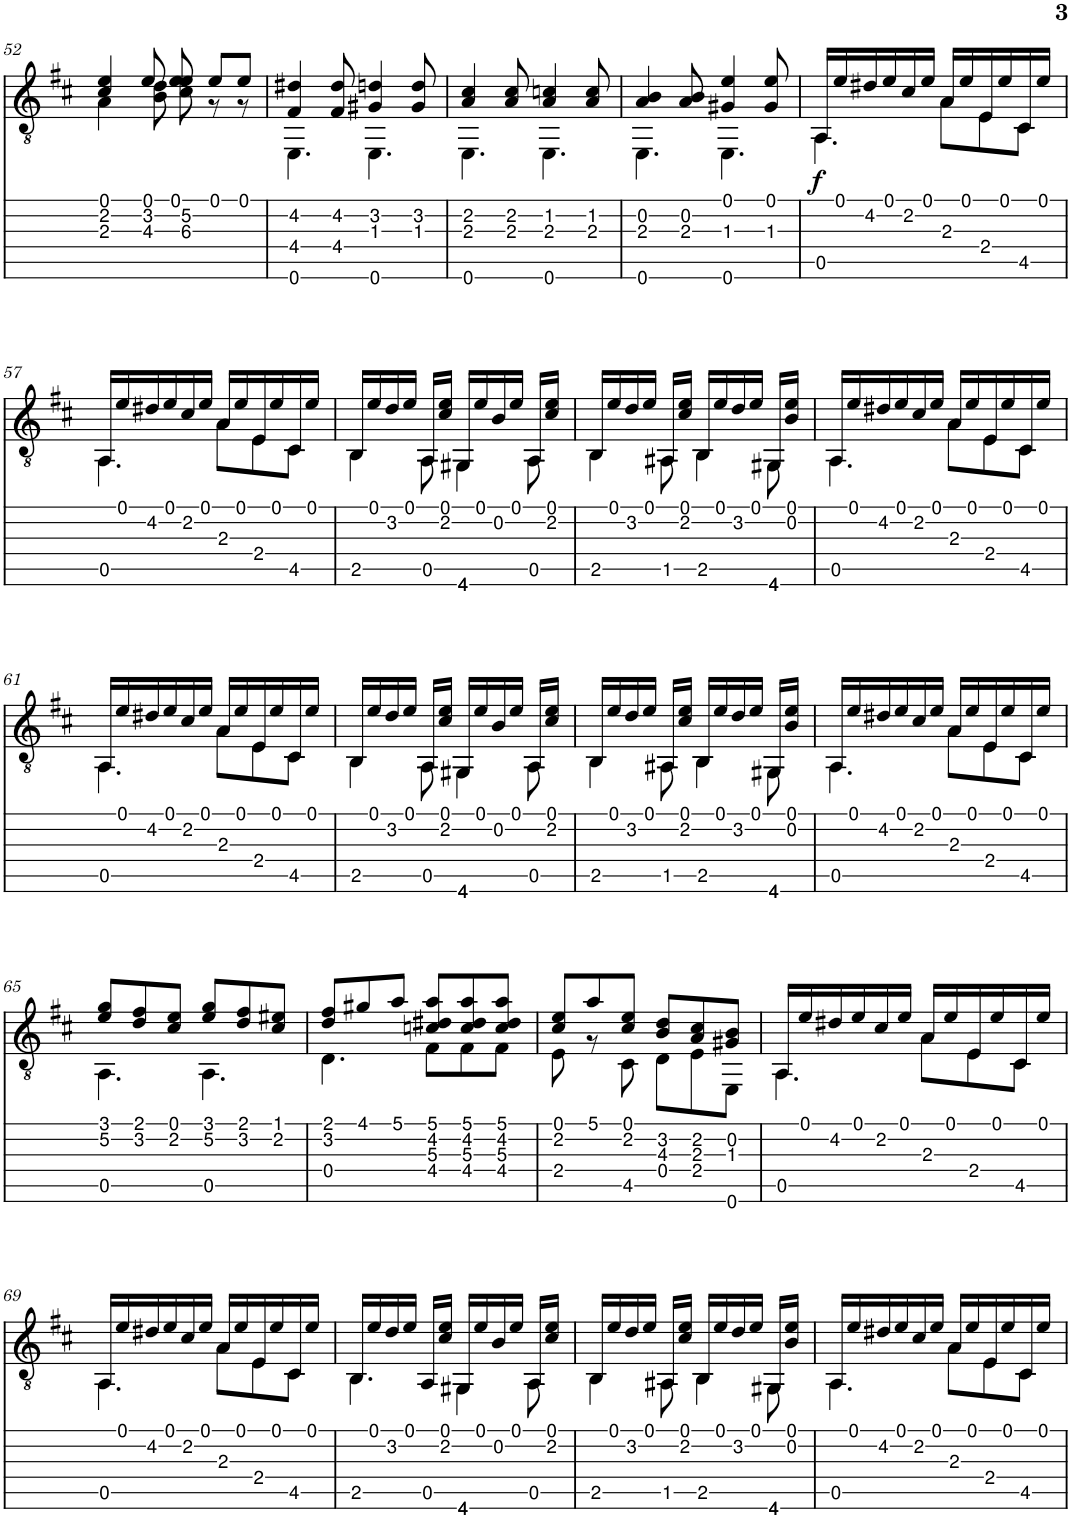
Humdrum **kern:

**kern	**kern	**dynam
*part1	*part1	*part1
*staff2	*staff1	*staff1/2
*I"Classical Guitar	*	*
!!LO:PB:g=z
*	*clefGv2	*
*k[f#c#]	*k[f#c#]	*
*D:	*D:	*
*M6/8	*M6/8	*
=52	=52	=52
*^	*^	*
4c# 4e	4A	4c#/ 4e/	4A\	.
8e	8B 8d	8e/	8B\ 8d\	.
8eL	8c# 8e	8e/	8c#\ 8e\	.
8e	8r	8e/L	8r	.
8eJ	8r	8e/J	8r	.
=53	=53	=53	=53	=53
4F# 4d#X	4.EE	4F#/ 4d#X/	4.EE\	.
8F# 8d#	.	8F#/ 8d#/	.	.
4G#X 4dn	4.EE	4G#X/ 4dn/	4.EE\	.
8G# 8d	.	8G#/ 8d/	.	.
=54	=54	=54	=54	=54
4A 4c#	4.EE	4A/ 4c#/	4.EE\	.
8A 8c#	.	8A/ 8c#/	.	.
4A 4cn	4.EE	4A/ 4cn/	4.EE\	.
8A 8c	.	8A/ 8c/	.	.
=55	=55	=55	=55	=55
4A 4B	4.EE	4A/ 4B/	4.EE\	.
8A 8B	.	8A/ 8B/	.	.
4G#X 4e	4.EE	4G#X/ 4e/	4.EE\	.
8G# 8e	.	8G#/ 8e/	.	.
=56	=56	=56	=56	=56
!	!	!	!	!LO:DY:b
16AALL	4.AA	16AA/LL	4.AA\	f
16e	.	16e/	.	.
16d#X	.	16d#X/	.	.
16e	.	16e/	.	.
16c#	.	16c#/	.	.
16eJJ	.	16e/JJ	.	.
16ALL	8AL	16A/LL	8A\L	.
16e	.	16e/	.	.
16E	8E	16E/	8E\	.
16e	.	16e/	.	.
16C#	8C#J	16C#/	8C#\J	.
16eJJ	.	16e/JJ	.	.
!!LO:LB:g=z	!!
=57	=57	=57	=57	=57
16AALL	4.AA	16AA/LL	4.AA\	.
16e	.	16e/	.	.
16d#X	.	16d#X/	.	.
16e	.	16e/	.	.
16c#	.	16c#/	.	.
16eJJ	.	16e/JJ	.	.
16ALL	8AL	16A/LL	8A\L	.
16e	.	16e/	.	.
16E	8E	16E/	8E\	.
16e	.	16e/	.	.
16C#	8C#J	16C#/	8C#\J	.
16eJJ	.	16e/JJ	.	.
=58	=58	=58	=58	=58
16BBLL	4BB	16BB/LL	4BB\	.
16e	.	16e/	.	.
16d	.	16d/	.	.
16e	.	16e/JJ	.	.
16AA	8AA	16AA/LL	8AA\	.
16c#\ 16e\JJ	.	16c#/ 16e/JJ	.	.
16GG#XLL	4GG#	16GG#X/LL	4GG#\	.
16e	.	16e/	.	.
16B	.	16B/	.	.
16e	.	16e/JJ	.	.
16AA	8AA	16AA/LL	8AA\	.
16c#\ 16e\JJ	.	16c#/ 16e/JJ	.	.
=59	=59	=59	=59	=59
16BBLL	4BB	16BB/LL	4BB\	.
16e	.	16e/	.	.
16d	.	16d/	.	.
16e	.	16e/JJ	.	.
16AA#X	8AA#	16AA#X/LL	8AA#\	.
16c#\ 16e\JJ	.	16c#/ 16e/JJ	.	.
16BBLL	4BB	16BB/LL	4BB\	.
16e	.	16e/	.	.
16d	.	16d/	.	.
16e	.	16e/JJ	.	.
16GG#X	8GG#	16GG#X/LL	8GG#\	.
16B\ 16e\JJ	.	16B/ 16e/JJ	.	.
=60	=60	=60	=60	=60
16AALL	4.AA	16AA/LL	4.AA\	.
16e	.	16e/	.	.
16d#X	.	16d#X/	.	.
16e	.	16e/	.	.
16c#	.	16c#/	.	.
16eJJ	.	16e/JJ	.	.
16ALL	8AL	16A/LL	8A\L	.
16e	.	16e/	.	.
16E	8E	16E/	8E\	.
16e	.	16e/	.	.
16C#	8C#J	16C#/	8C#\J	.
16eJJ	.	16e/JJ	.	.
!!LO:LB:g=z	!!
=61	=61	=61	=61	=61
16AALL	4.AA	16AA/LL	4.AA\	.
16e	.	16e/	.	.
16d#X	.	16d#X/	.	.
16e	.	16e/	.	.
16c#	.	16c#/	.	.
16eJJ	.	16e/JJ	.	.
16ALL	8AL	16A/LL	8A\L	.
16e	.	16e/	.	.
16E	8E	16E/	8E\	.
16e	.	16e/	.	.
16C#	8C#J	16C#/	8C#\J	.
16eJJ	.	16e/JJ	.	.
=62	=62	=62	=62	=62
16BBLL	4BB	16BB/LL	4BB\	.
16e	.	16e/	.	.
16d	.	16d/	.	.
16e	.	16e/JJ	.	.
16AA	8AA	16AA/LL	8AA\	.
16c#\ 16e\JJ	.	16c#/ 16e/JJ	.	.
16GG#XLL	4GG#	16GG#X/LL	4GG#\	.
16e	.	16e/	.	.
16B	.	16B/	.	.
16e	.	16e/JJ	.	.
16AA	8AA	16AA/LL	8AA\	.
16c#\ 16e\JJ	.	16c#/ 16e/JJ	.	.
=63	=63	=63	=63	=63
16BBLL	4BB	16BB/LL	4BB\	.
16e	.	16e/	.	.
16d	.	16d/	.	.
16e	.	16e/JJ	.	.
16AA#X	8AA#	16AA#X/LL	8AA#\	.
16c#\ 16e\JJ	.	16c#/ 16e/JJ	.	.
16BBLL	4BB	16BB/LL	4BB\	.
16e	.	16e/	.	.
16d	.	16d/	.	.
16e	.	16e/JJ	.	.
16GG#X	8GG#	16GG#X/LL	8GG#\	.
16B\ 16e\JJ	.	16B/ 16e/JJ	.	.
=64	=64	=64	=64	=64
16AALL	4.AA	16AA/LL	4.AA\	.
16e	.	16e/	.	.
16d#X	.	16d#X/	.	.
16e	.	16e/	.	.
16c#	.	16c#/	.	.
16eJJ	.	16e/JJ	.	.
16ALL	8AL	16A/LL	8A\L	.
16e	.	16e/	.	.
16E	8E	16E/	8E\	.
16e	.	16e/	.	.
16C#	8C#J	16C#/	8C#\J	.
16eJJ	.	16e/JJ	.	.
!!LO:LB:g=z	!!
=65	=65	=65	=65	=65
8e\ 8g\L	4.AA	8e/ 8g/L	4.AA\	.
8d\ 8f#\	.	8d/ 8f#/	.	.
8c#\ 8e\J	.	8c#/ 8e/J	.	.
8e\ 8g\L	4.AA	8e/ 8g/L	4.AA\	.
8d\ 8f#\	.	8d/ 8f#/	.	.
8c#\ 8e#X\J	.	8c#/ 8e#X/J	.	.
=66	=66	=66	=66	=66
8d\ 8f#\L	4.D	8d/ 8f#/L	4.D\	.
8g#X	.	8g#X/	.	.
8aJ	.	8a/J	.	.
8cn\ 8d#X\ 8a\L	8F#L	8cn/ 8d#X/ 8a/L	8F#\L	.
8c\ 8d#\ 8a\	8F#	8c/ 8d#/ 8a/	8F#\	.
8c\ 8d#\ 8a\J	8F#J	8c/ 8d#/ 8a/J	8F#\J	.
=67	=67	=67	=67	=67
8c#\ 8e\L	8E	8c#/ 8e/L	8E\	.
8a	8r	8a/	8r	.
8c#\ 8e\J	8C#	8c#/ 8e/J	8C#\	.
8B\ 8d\L	8DL	8B/ 8d/L	8D\L	.
8A\ 8c#\	8E	8A/ 8c#/	8E\	.
8G#X\ 8B\J	8EEJ	8G#X/ 8B/J	8EE\J	.
=68	=68	=68	=68	=68
16AALL	4.AA	16AA/LL	4.AA\	.
16e	.	16e/	.	.
16d#X	.	16d#X/	.	.
16e	.	16e/	.	.
16c#	.	16c#/	.	.
16eJJ	.	16e/JJ	.	.
16ALL	8AL	16A/LL	8A\L	.
16e	.	16e/	.	.
16E	8E	16E/	8E\	.
16e	.	16e/	.	.
16C#	8C#J	16C#/	8C#\J	.
16eJJ	.	16e/JJ	.	.
!!LO:LB:g=z	!!
=69	=69	=69	=69	=69
16AALL	4.AA	16AA/LL	4.AA\	.
16e	.	16e/	.	.
16d#X	.	16d#X/	.	.
16e	.	16e/	.	.
16c#	.	16c#/	.	.
16eJJ	.	16e/JJ	.	.
16ALL	8AL	16A/LL	8A\L	.
16e	.	16e/	.	.
16E	8E	16E/	8E\	.
16e	.	16e/	.	.
16C#	8C#J	16C#/	8C#\J	.
16eJJ	.	16e/JJ	.	.
=70	=70	=70	=70	=70
16BBLL	4.BB	16BB/LL	4.BB\	.
16e	.	16e/	.	.
16d	.	16d/	.	.
16e	.	16e/JJ	.	.
16AA	.	16AA/LL	.	.
16c#\ 16e\JJ	.	16c#/ 16e/JJ	.	.
16GG#XLL	4GG#	16GG#X/LL	4GG#\	.
16e	.	16e/	.	.
16B	.	16B/	.	.
16e	.	16e/JJ	.	.
16AA	8AA	16AA/LL	8AA\	.
16c#\ 16e\JJ	.	16c#/ 16e/JJ	.	.
=71	=71	=71	=71	=71
16BBLL	4BB	16BB/LL	4BB\	.
16e	.	16e/	.	.
16d	.	16d/	.	.
16e	.	16e/JJ	.	.
16AA#X	8AA#	16AA#X/LL	8AA#\	.
16c#\ 16e\JJ	.	16c#/ 16e/JJ	.	.
16BBLL	4BB	16BB/LL	4BB\	.
16e	.	16e/	.	.
16d	.	16d/	.	.
16e	.	16e/JJ	.	.
16GG#X	8GG#	16GG#X/LL	8GG#\	.
16B\ 16e\JJ	.	16B/ 16e/JJ	.	.
=72	=72	=72	=72	=72
16AALL	4.AA	16AA/LL	4.AA\	.
16e	.	16e/	.	.
16d#X	.	16d#X/	.	.
16e	.	16e/	.	.
16c#	.	16c#/	.	.
16eJJ	.	16e/JJ	.	.
16ALL	8AL	16A/LL	8A\L	.
16e	.	16e/	.	.
16E	8E	16E/	8E\	.
16e	.	16e/	.	.
16C#	8C#J	16C#/	8C#\J	.
16eJJ	.	16e/JJ	.	.
*v	*v	*	*	*
*	*v	*v	*
=	=	=
*-	*-	*-
